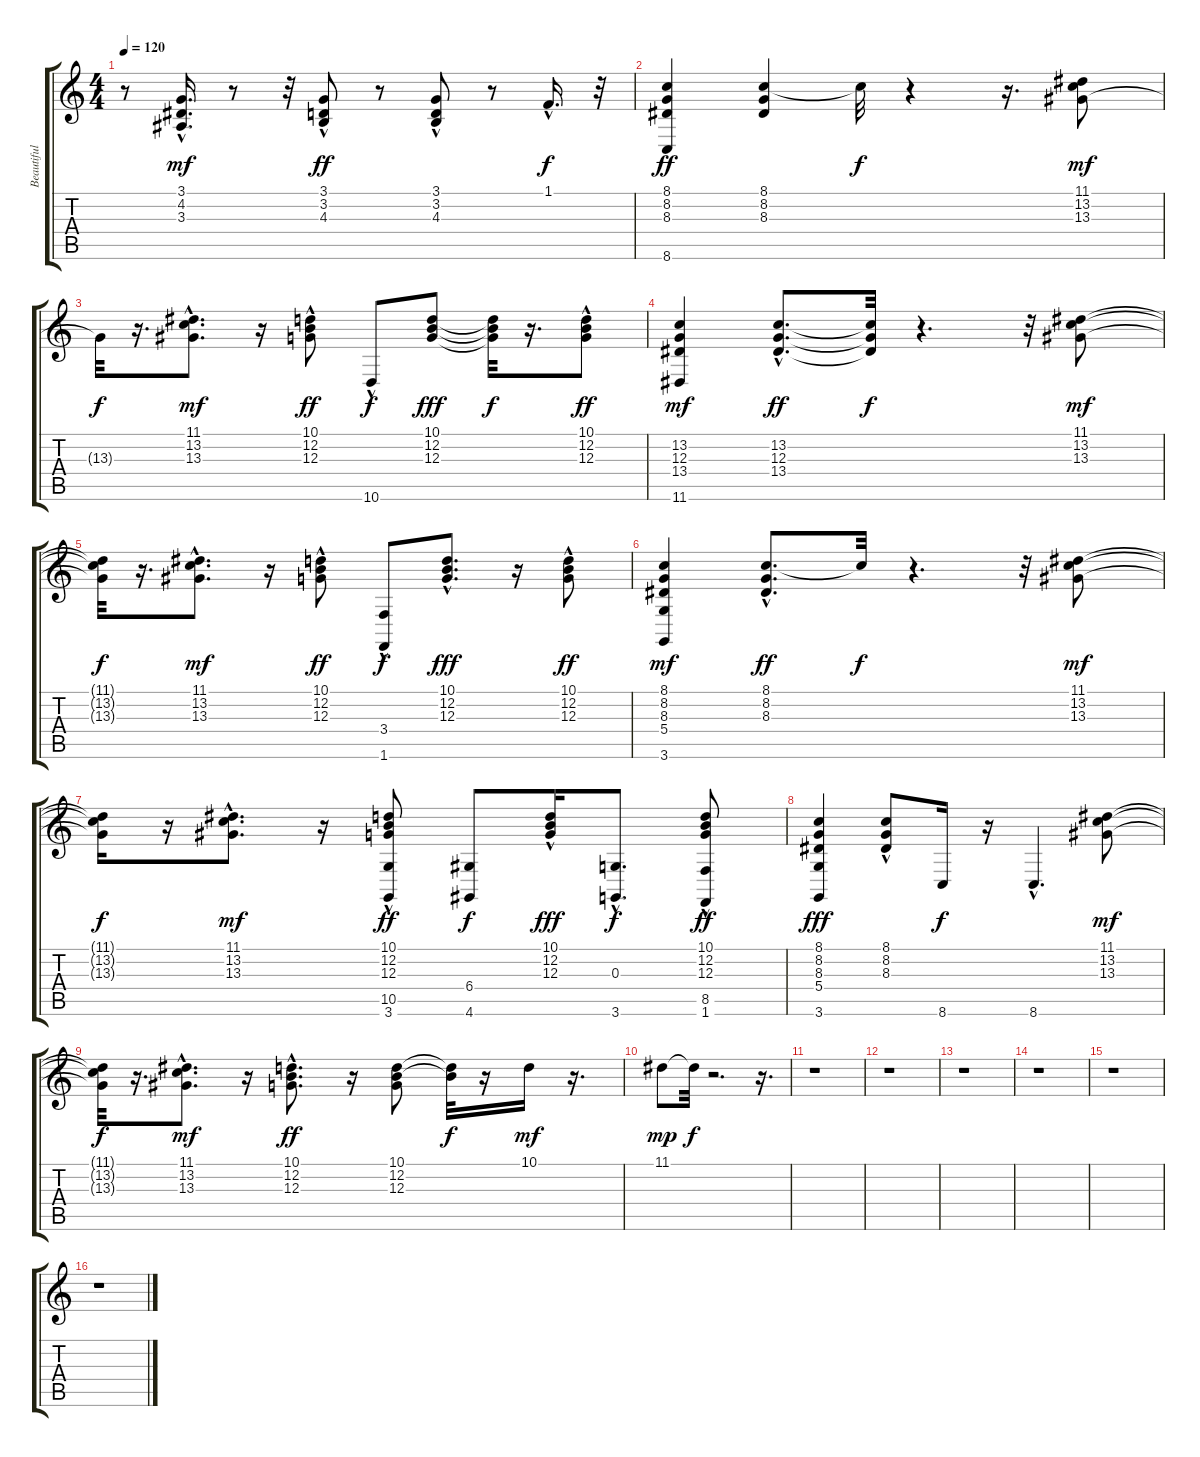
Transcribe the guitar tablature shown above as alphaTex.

\track ("Beautiful Life" "Beautiful ") {instrument electricgrandpiano}
\staff {score tabs}
\tuning (E4 B3 G3 D3 A2 E2) {hide}
\ts (4 4)
\tempo 120
\clef g2
\ks c
r.8{dy mf} (3.1{hac} 4.2{hac} 3.3{hac}).16{d} r.8 r.32 (3.1{hac} 3.2 4.3{hac}).8{dy ff} r.8 (3.1 3.2 4.3{hac}).8 r.8 1.1{hac}.16{d dy f} r.32 |
(8.1 8.2 8.3 8.6).4{dy ff} (8.1 8.2 8.3).4 8.1{t}.32{dy f} r.4 r.16{d} (11.1 13.2 13.3).8{dy mf} |
13.3{t}.32{dy f} r.16{d} (11.1{hac} 13.2 13.3).8{d dy mf} r.16 (10.1 12.2{hac} 12.3).8{dy ff} 10.6{hac}.8{dy f} (10.1 12.2 12.3).8{dy fff} (10.1{t} 12.2{t} 12.3{t}).32{dy f} r.16{d} (10.1{hac} 12.2 12.3{hac}).8{dy ff} |
(13.2 12.3 13.4 11.6).4{dy mf} (13.2{hac} 12.3{hac} 13.4{hac}).8{d dy ff} (13.2{t} 12.3{t} 13.4{t}).32{dy f} r.4{d} r.32 (11.1 13.2 13.3).8{dy mf} |
(11.1{t} 13.2{t} 13.3{t}).32{dy f} r.16{d} (11.1{hac} 13.2 13.3).8{d dy mf} r.16 (10.1 12.2{hac} 12.3).8{dy ff} (3.4{hac} 1.6{hac}).8{dy f} (10.1{hac} 12.2{hac} 12.3).8{d dy fff} r.16 (10.1{hac} 12.2 12.3{hac}).8{dy ff} |
(8.1 8.2 8.3 5.4 3.6).4{dy mf} (8.1{hac} 8.2{hac} 8.3{hac}).8{d dy ff} 8.1{t}.32{dy f} r.4{d} r.32 (11.1 13.2 13.3).8{dy mf} |
(11.1{t} 13.2{t} 13.3{t}).16{dy f} r.16 (11.1{hac} 13.2 13.3).8{d dy mf} r.16 (10.1{hac} 12.2{hac} 12.3 10.5 3.6).8{dy ff} (6.4 4.6).8{dy f} (10.1 12.2{hac} 12.3).16{dy fff} (0.3{hac} 3.6{hac}).8{d dy f} (10.1 12.2 12.3{hac} 8.5 1.6).8{dy ff} |
(8.1 8.2 8.3 5.4 3.6).4{dy fff} (8.1{hac} 8.2 8.3{hac}).8 8.6.16{dy f} r.16 8.6{hac}.4{d} (11.1 13.2 13.3).8{dy mf} |
(11.1{t} 13.2{t} 13.3{t}).32{dy f} r.16{d} (11.1{hac} 13.2 13.3).8{d dy mf} r.16 (10.1 12.2{hac} 12.3).8{d dy ff} r.16 (10.1 12.2 12.3).8 (10.1{t} 12.2{t}).32{dy f} r.16 10.1.16{dy mf} r.16{d} |
11.1.8{dy mp} 11.1{t}.32{dy f} r.2{d} r.16{d} |
r.1 |
r.1 |
r.1 |
r.1 |
r.1 |
r.1
